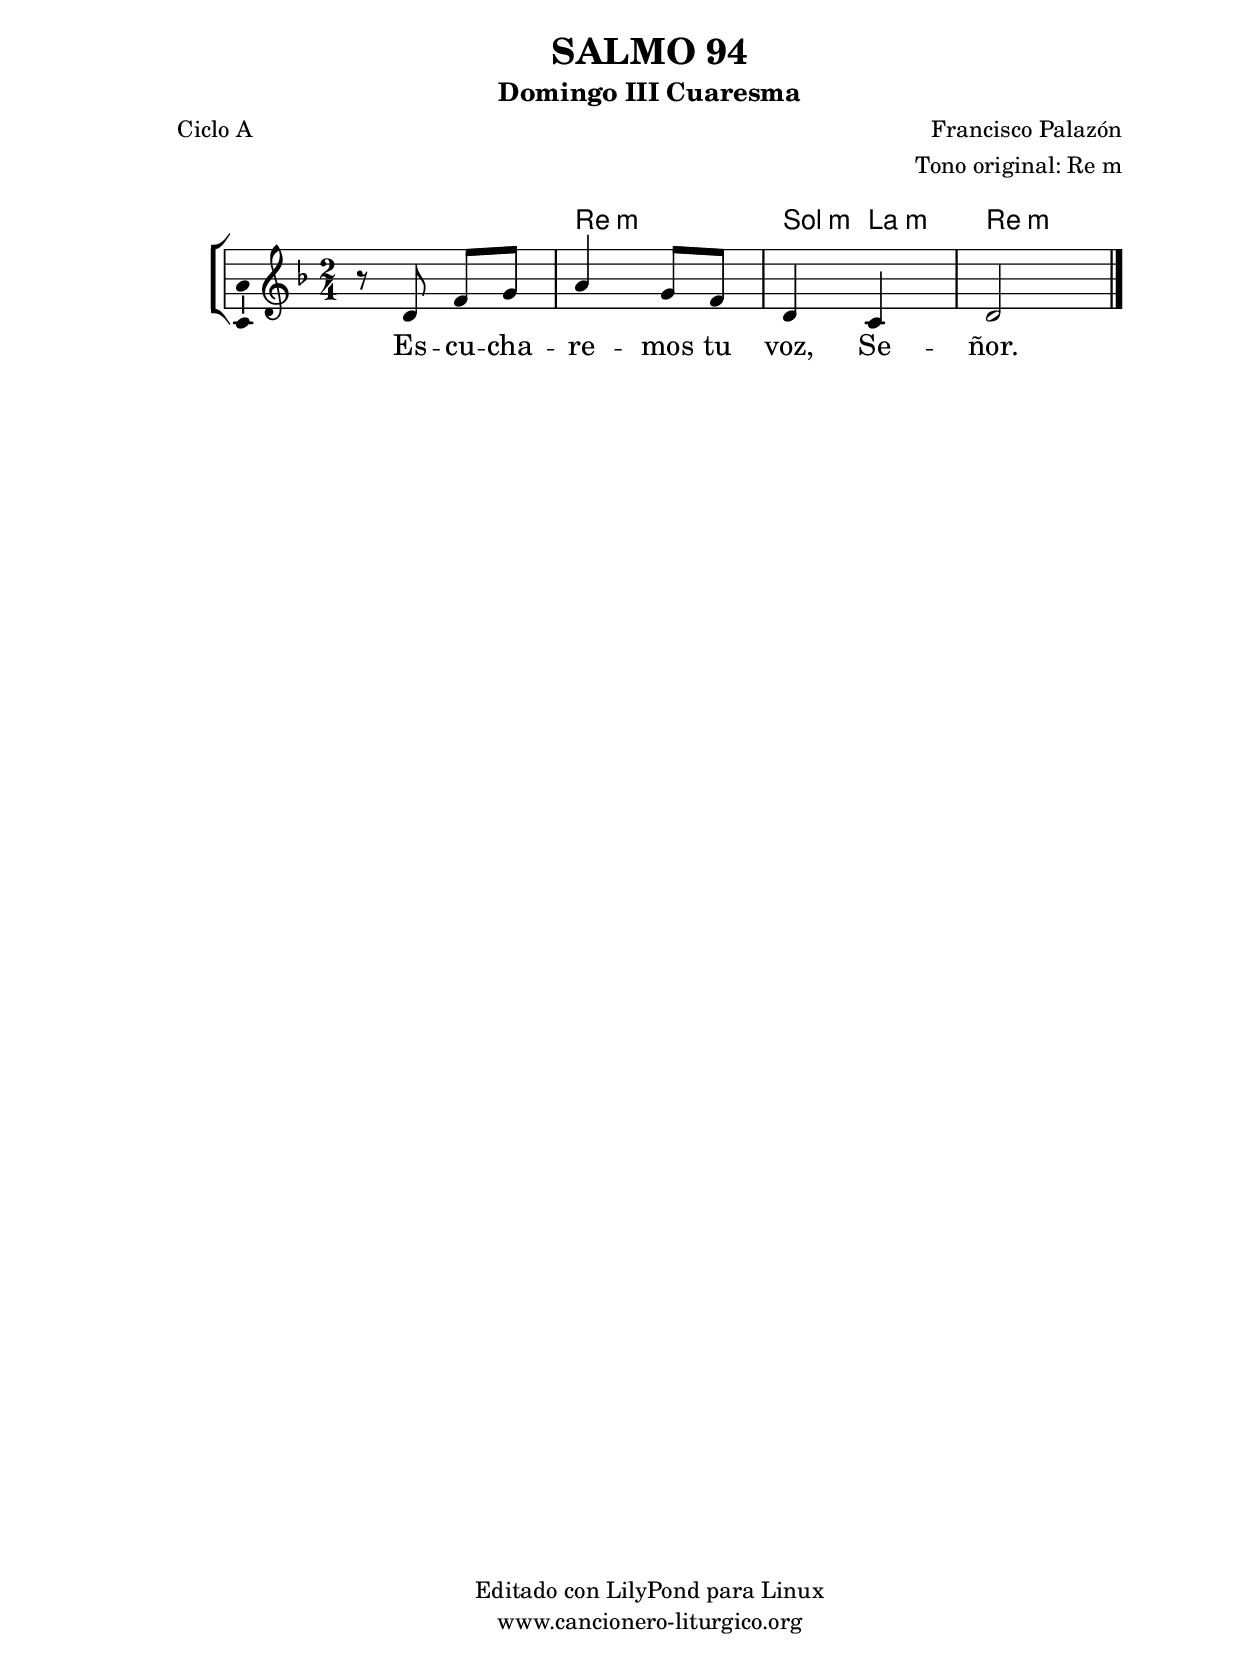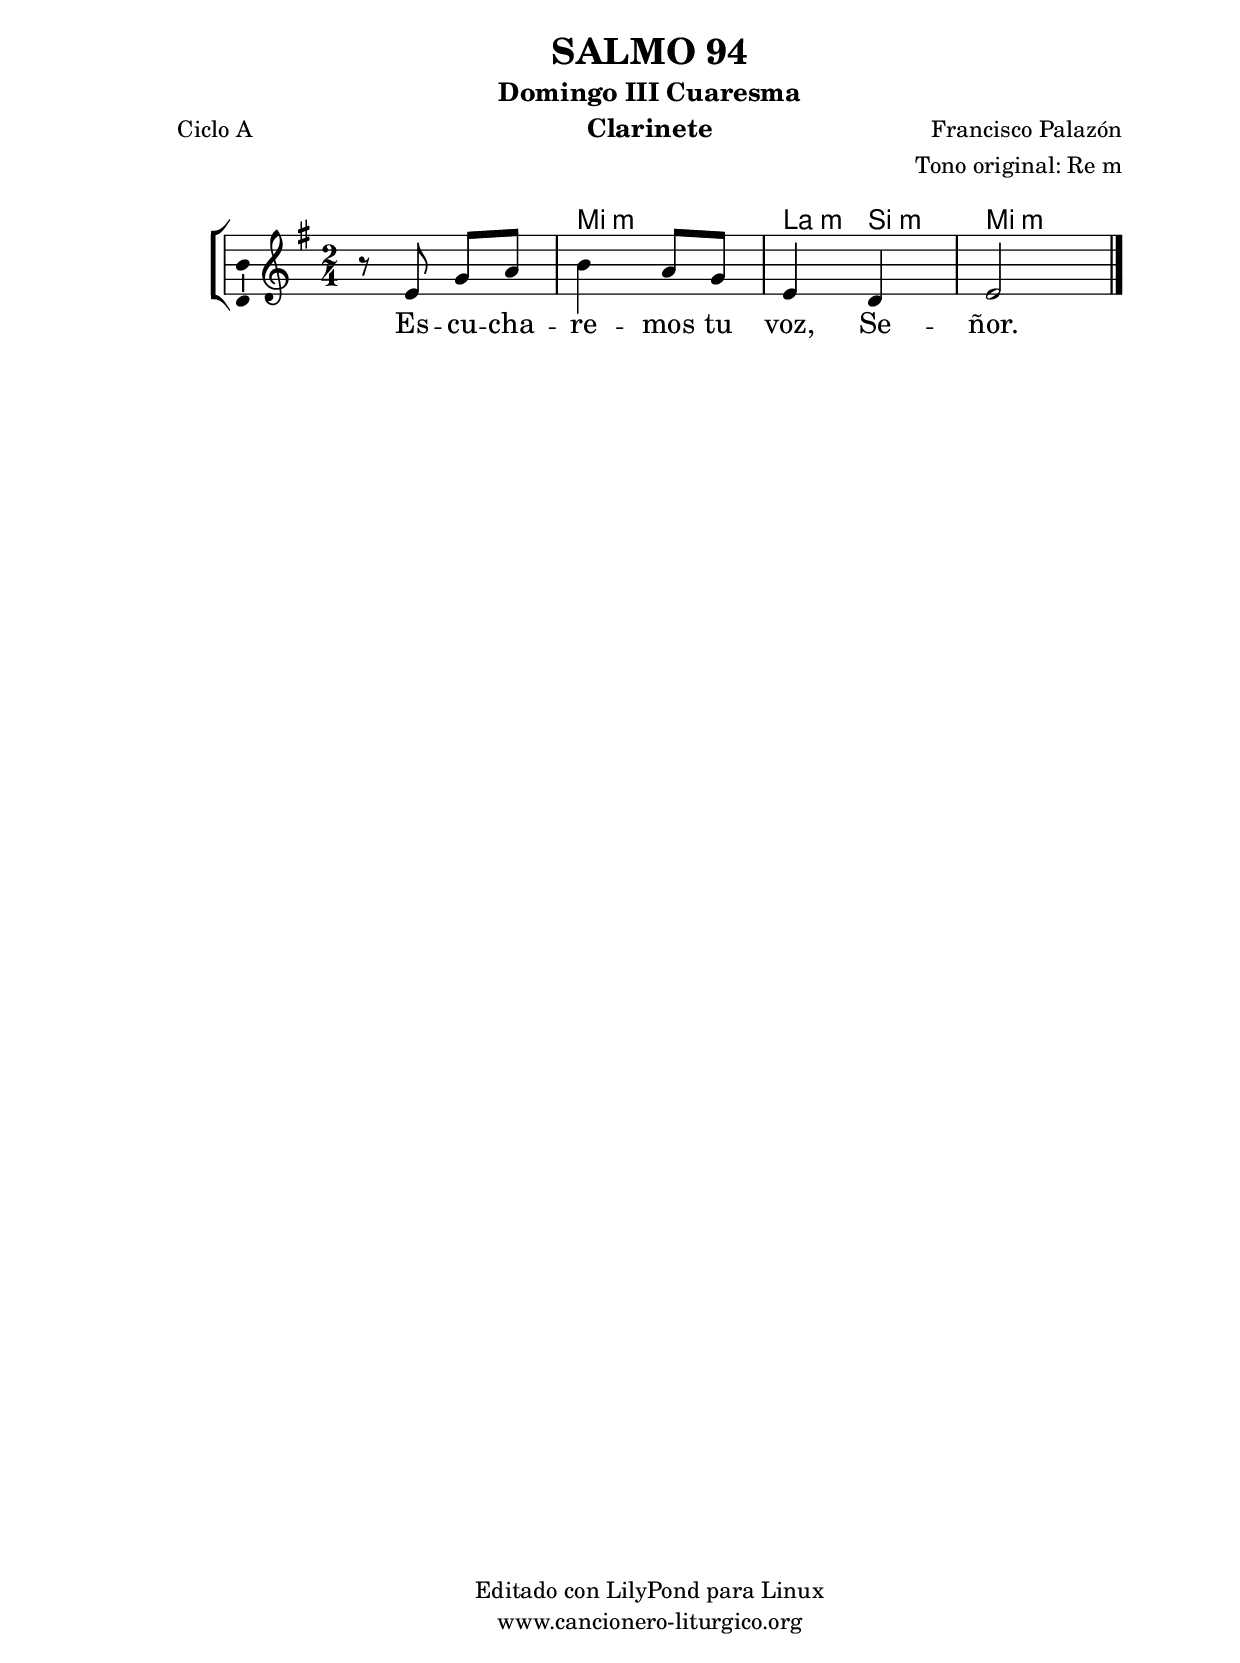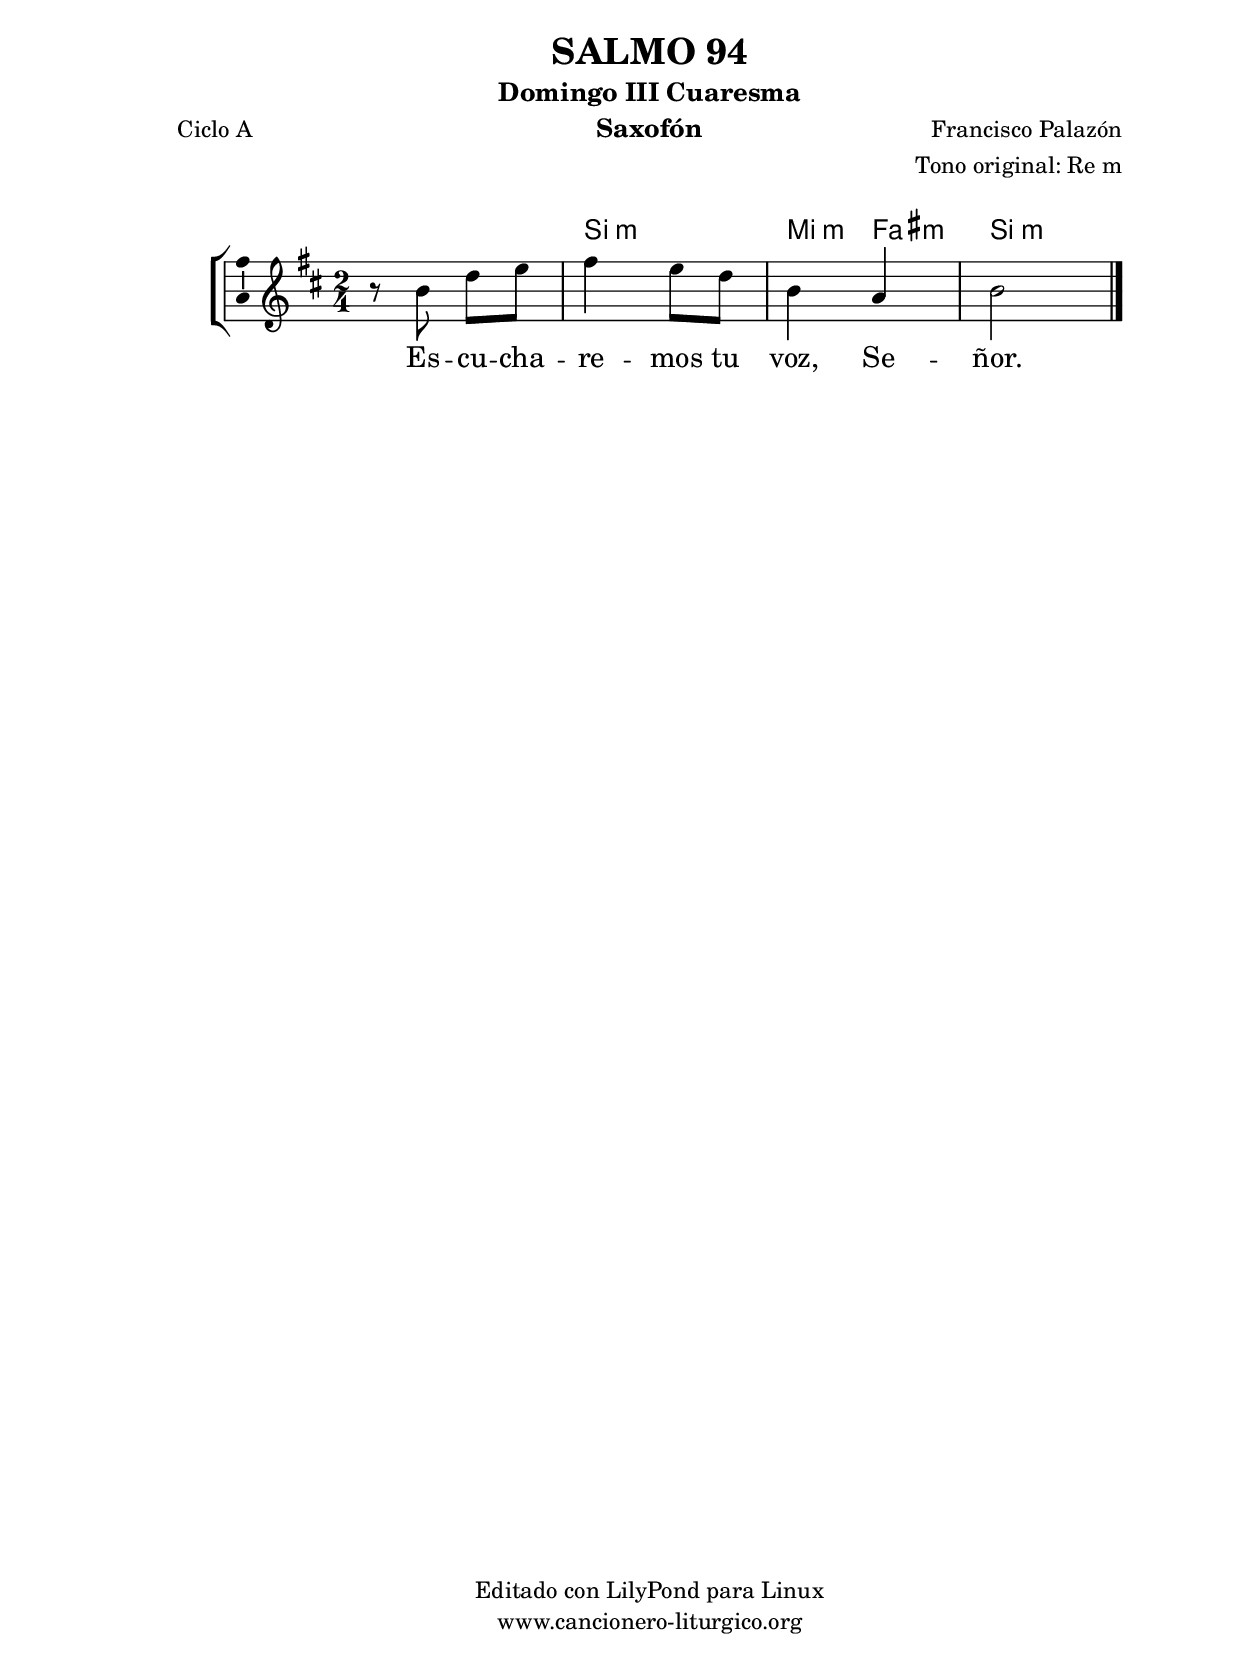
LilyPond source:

%
%para convertir .midi en .wav:
%timidity filename.midi -Ow -o finename.wav
%
%
%Para convertir de .wav a .mp3:
%lame -h -m j filename.wav
%
%
%para escuchar el midi:
%timidity nombrefichero.midi
%


%versión de lilypond para la que se ha escrito esta partitura:
\version "2.16.0"

	%Tamaño papel
	#(set-default-paper-size "a4")
	%Tamaño partitura
	#(set-global-staff-size 20)
	%No responde al pulsar sobre una nota
	#(ly:set-option 'point-and-click #f)

%parámetros del encabezamiento:
\header {
	title = "SALMO 94"
	subtitle = "Domingo III Cuaresma"
	composer = "Francisco Palazón"
	poet = "Ciclo A"
	meter = ""
	arranger = "Tono original: Re m"
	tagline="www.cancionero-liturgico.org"
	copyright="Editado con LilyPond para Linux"
	tiempo = "Cuaresma"
	usos = "Salmo"
	letra = "Escucharemos tu voz, Señor."
	}

%parámetros asociados al papel:
\paper  {
	oddHeaderMarkup = \markup {\fill-line { \on-the-fly #not-first-page \fromproperty #'header:title \on-the-fly #not-first-page \fromproperty #'header:composer }}
	evenHeaderMarkup = \markup {\fill-line { \fromproperty #'header:composer \fromproperty #'header:title }}
	#(set-paper-size "a4")
	print-page-number = ##f
	first-page-number = 1
	print-first-page-number = ##f
%	head-separation = 3.0 \cm
	top-margin = 2.0 \cm
	bottom-margin = 0.5\cm
%%%	bottom-margin = -1.0\cm
	left-margin = 3.0 \cm
	line-width = 16.0 \cm 
	indent = 8\mm
	interscoreline = 2.\mm
	between-system-space = 15\mm
%	para que las partituras no llenen la hoja:
	ragged-bottom = ##t
%	idem para la última hoja:
	ragged-last-bottom = ##f
%	para que las partituras llenen el ancho del papel:
	ragged-last = ##f
	after-title-space = 2.5 \cm
%page-count=1
%system-count=8

	%Flexible Vertical Spacing
%	markup-markup-spacing =
%	#'((basic-distance . 15) (minimum-distance . 15) (padding . 3))
	markup-system-spacing =
	#'((basic-distance . 15) (minimum-distance . 15) (padding . 3))
	system-system-spacing =
	#'((basic-distance . 15) (minimum-distance . 15) (padding . 3))
	score-system-spacing =
	#'((basic-distance . 15) (minimum-distance . 15) (padding . 5))
%	top-system-spacing = % header
%	#'((basic-distance . 8) (minimum-distance . 0) (padding . 3))
%	top-markup-spacing =
%	#'((basic-distance . 20) (minimum-distance . 20) (padding . 3))
	last-bottom-spacing = % footer
	#'((basic-distance . 5) (minimum-distance . 5) (padding . 3))
%	score-markup-spacing =
%	#'((basic-distance . 16) (minimum-distance . 13) (padding . 3))

	}


%parámetros que afectan a toda la partitura:
global =  {
	%clave de sol (G):
	\clef G
	%armadura:
%	\transpose e f
	\key d \minor
	\tempo 4=100
	\set Score.tempoHideNote = ##t
	}


acordes = {
	\italianChords
	\chordmode {
%	\transpose e f
{

s2
d2:m
g4:m a:m
d2:m


	}
	}
}

melodia = 
%	\transpose e f
{
	\relative c'{

\time 2/4

r8 d8 f g
a4 g8 f
d4 c
d2

	\bar "|."
	}
	}


texto = \lyricmode {
Es -- cu -- cha -- re -- mos tu voz, Se -- ñor.
	}


acordesStaff = \context ChordNames = acordesStaff <<
	\set chordChanges = ##t
	\acordes
	>>


vozStaff = \context Voice = vozStaff
\with {\consists "Ambitus_engraver"}
<<
%	\set Staff.instrumentName = ""
%	\set Staff.shortInstrumentName = ""
%	\set Staff.midiInstrument = #"clarinet"
%	\set Staff.midiInstrument = #"cello"
%	\set Staff.midiInstrument = #"flute"
	\set Staff.midiInstrument = #"electric guitar (jazz)"
%	\set Staff.midiInstrument = #"english horn"
%	\set Staff.midiInstrument = #"violin"
%	\set Staff.midiInstrument = #"glockenspiel"
	\set Staff.midiMinimumVolume = #0.7
	\set Staff.midiMaximumVolume = #0.9
	\global
	\melodia
	>>


textoStaff = \context Lyrics = textoStaff <<
	\lyricsto vozStaff \texto
	>>

\book {
	\score {
		\context ChoirStaff {
			\override StaffGroup.SystemStartBracket #'collapse-height = #1
			\override Score.SystemStartBar #'collapse-height = #1
			<<
			\acordesStaff
			\vozStaff
			\textoStaff
			>>
			}
		\layout {
	    		\context {
				\Lyrics
				\override LyricText #'font-size = #2
				}
	   		 \context {
				\Score
				%fontSize = #3
				\override StaffSymbol #'staff-space = #(magstep +3)
				%\override Beam #'thickness = #0.55
				%\override SpacingSpanner #'spacing-increment = #1.0
				%\override Slur #'height-limit = #1.5
				}
			}
		}
	\score {
		\unfoldRepeats
		\context ChoirStaff {
			<<
			\acordesStaff
			\vozStaff
			>>
			}
		\midi {
	  		\context {
	  			\Score
				tempoWholesPerMinute = #(ly:make-moment 70 4)
				}
			}
		}
	}

%Partitura para clarinete
#(define output-suffix "C")
\book {
	\header{
		instrument = "Clarinete"
		}
	\score {
		\context ChoirStaff {
			\override StaffGroup.SystemStartBracket #'collapse-height = #1
			\override Score.SystemStartBar #'collapse-height = #1
\transpose c d
			<<
			\acordesStaff
			\vozStaff
			\textoStaff
			>>
			}
		\layout {
	    		\context {
				\Lyrics
				\override LyricText #'font-size = #2
				}
	   		 \context {
				\Score
				%fontSize = #3
				\override StaffSymbol #'staff-space = #(magstep +3)
				%\override Beam #'thickness = #0.55
				%\override SpacingSpanner #'spacing-increment = #1.0
				%\override Slur #'height-limit = #1.5
				}
			}
		}
	}

%Partitura para saxofón
#(define output-suffix "S")
\book {
	\header{
		instrument = "Saxofón"
		}
	\score {
		\context ChoirStaff {
			\override StaffGroup.SystemStartBracket #'collapse-height = #1
			\override Score.SystemStartBar #'collapse-height = #1
\transpose c a
			<<
			\acordesStaff
			\vozStaff
			\textoStaff
			>>
			}
		\layout {
	    		\context {
				\Lyrics
				\override LyricText #'font-size = #2
				}
	   		 \context {
				\Score
				%fontSize = #3
				\override StaffSymbol #'staff-space = #(magstep +3)
				%\override Beam #'thickness = #0.55
				%\override SpacingSpanner #'spacing-increment = #1.0
				%\override Slur #'height-limit = #1.5
				}
			}
		}
	}

